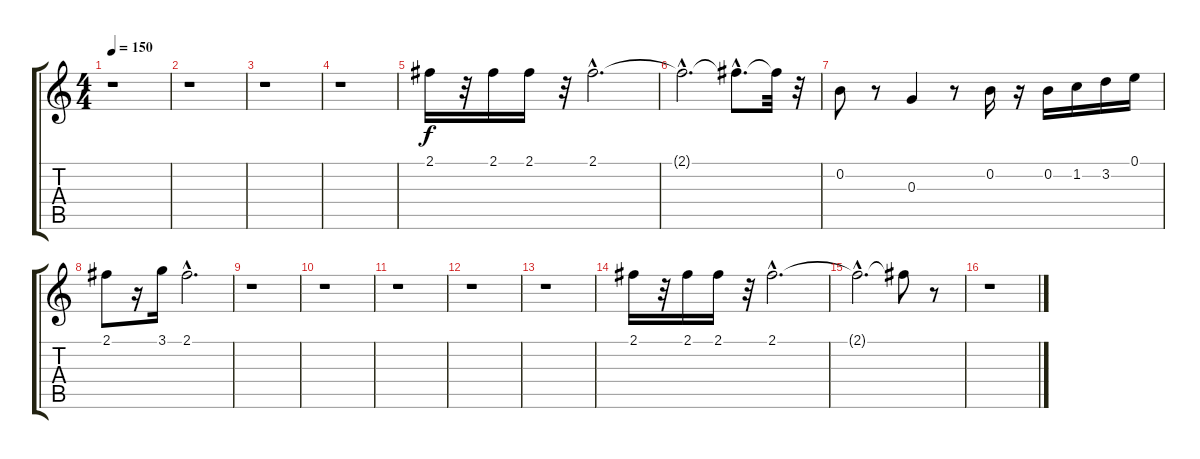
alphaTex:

\track "" {instrument acousticguitarnylon}
\staff {score tabs}
\tuning (E4 B3 G3 D3 A2 E2) {hide}
\ts (4 4)
\tempo 150
\clef g2
\ks c
r.1{dy mf} |
r.1 |
r.1 |
r.1 |
2.1.16{dy f} r.32 2.1.16 2.1.16 r.32 2.1{hac}.2{d} |
2.1{hac t}.2{d} 2.1{hac t}.8{d} 2.1{t}.32 r.32 |
0.2.8 r.8 0.3.4 r.8 0.2.16 r.16 0.2.16 1.2.16 3.2.16 0.1.16 |
2.1.8 r.16 3.1.16 2.1{hac}.2{d} |
r.1 |
r.1 |
r.1 |
r.1 |
r.1 |
2.1.16 r.32 2.1.16 2.1.16 r.32 2.1{hac}.2{d} |
2.1{hac t}.2{d} 2.1{t}.8 r.8 |
r.1
